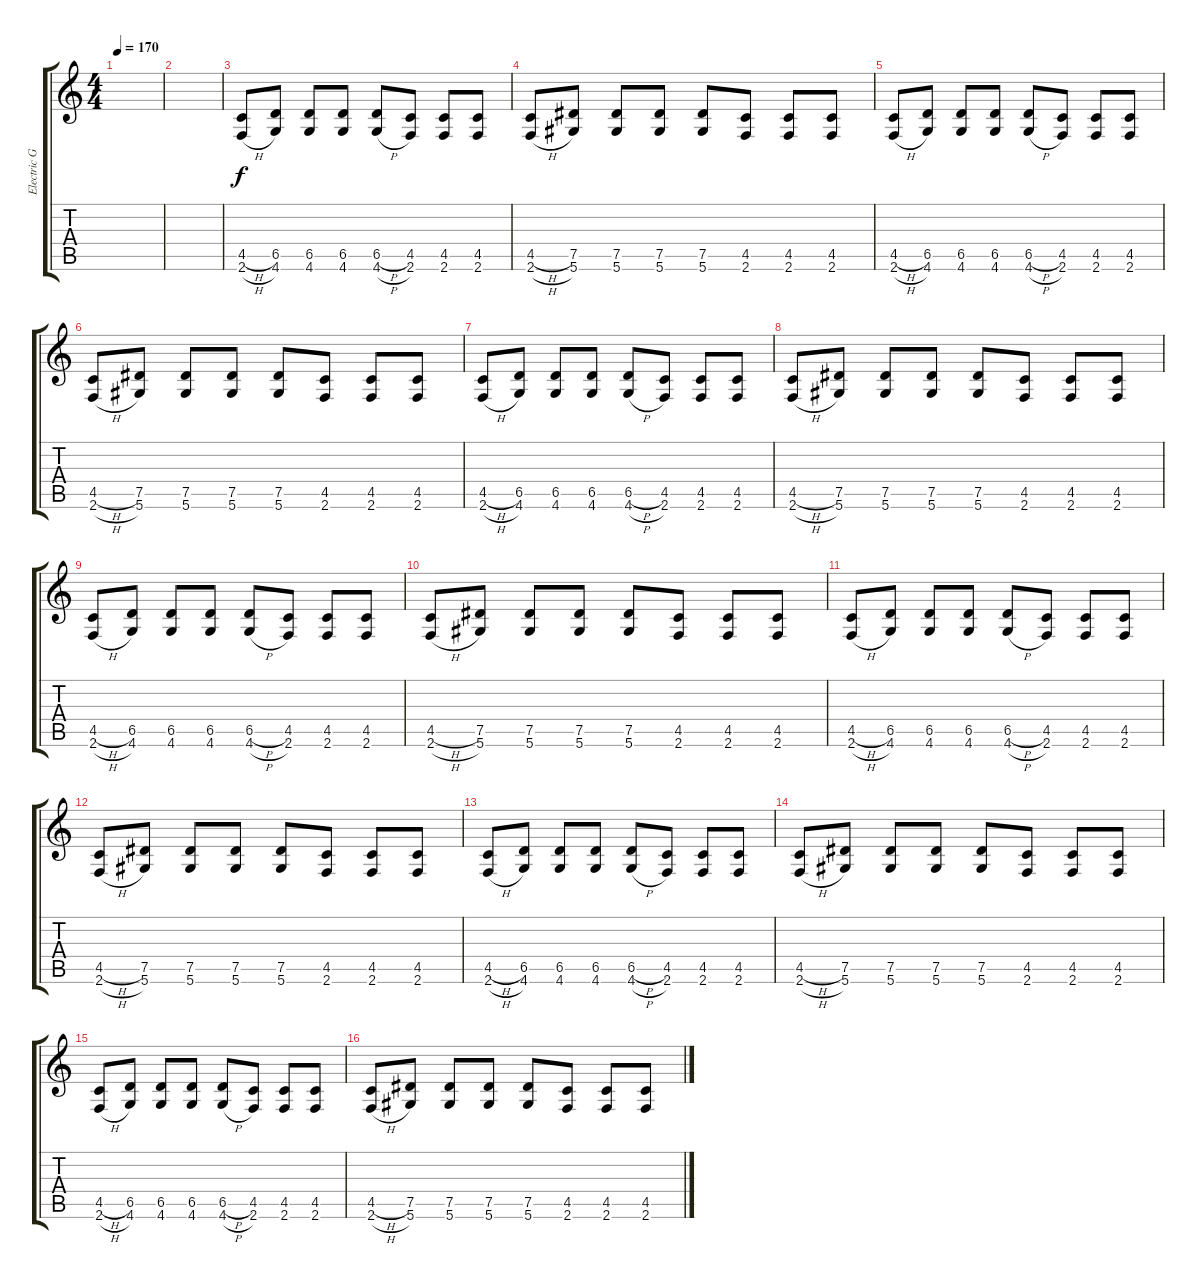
\track ("Electric Guitar" "Electric G") {instrument overdrivenguitar}
\staff {score tabs}
\tuning (Eb4 Bb3 Gb3 Db3 Ab2 Eb2) {hide}
\ts (4 4)
\tempo 170
\clef g2
\ks c
|
|
\section ("" "")
(4.5{h} 2.6{h}).8 (6.5 4.6).8 (6.5 4.6).8 (6.5 4.6).8 (6.5{h} 4.6{h}).8 (4.5 2.6).8 (4.5 2.6).8 (4.5 2.6).8 |
(4.5{h} 2.6{h}).8 (7.5 5.6).8 (7.5 5.6).8 (7.5 5.6).8 (7.5 5.6).8 (4.5 2.6).8 (4.5 2.6).8 (4.5 2.6).8 |
(4.5{h} 2.6{h}).8 (6.5 4.6).8 (6.5 4.6).8 (6.5 4.6).8 (6.5{h} 4.6{h}).8 (4.5 2.6).8 (4.5 2.6).8 (4.5 2.6).8 |
(4.5{h} 2.6{h}).8 (7.5 5.6).8 (7.5 5.6).8 (7.5 5.6).8 (7.5 5.6).8 (4.5 2.6).8 (4.5 2.6).8 (4.5 2.6).8 |
\section ("" "")
(4.5{h} 2.6{h}).8 (6.5 4.6).8 (6.5 4.6).8 (6.5 4.6).8 (6.5{h} 4.6{h}).8 (4.5 2.6).8 (4.5 2.6).8 (4.5 2.6).8 |
(4.5{h} 2.6{h}).8 (7.5 5.6).8 (7.5 5.6).8 (7.5 5.6).8 (7.5 5.6).8 (4.5 2.6).8 (4.5 2.6).8 (4.5 2.6).8 |
(4.5{h} 2.6{h}).8 (6.5 4.6).8 (6.5 4.6).8 (6.5 4.6).8 (6.5{h} 4.6{h}).8 (4.5 2.6).8 (4.5 2.6).8 (4.5 2.6).8 |
(4.5{h} 2.6{h}).8 (7.5 5.6).8 (7.5 5.6).8 (7.5 5.6).8 (7.5 5.6).8 (4.5 2.6).8 (4.5 2.6).8 (4.5 2.6).8 |
\section ("" "")
(4.5{h} 2.6{h}).8 (6.5 4.6).8 (6.5 4.6).8 (6.5 4.6).8 (6.5{h} 4.6{h}).8 (4.5 2.6).8 (4.5 2.6).8 (4.5 2.6).8 |
(4.5{h} 2.6{h}).8 (7.5 5.6).8 (7.5 5.6).8 (7.5 5.6).8 (7.5 5.6).8 (4.5 2.6).8 (4.5 2.6).8 (4.5 2.6).8 |
(4.5{h} 2.6{h}).8 (6.5 4.6).8 (6.5 4.6).8 (6.5 4.6).8 (6.5{h} 4.6{h}).8 (4.5 2.6).8 (4.5 2.6).8 (4.5 2.6).8 |
(4.5{h} 2.6{h}).8 (7.5 5.6).8 (7.5 5.6).8 (7.5 5.6).8 (7.5 5.6).8 (4.5 2.6).8 (4.5 2.6).8 (4.5 2.6).8 |
(4.5{h} 2.6{h}).8 (6.5 4.6).8 (6.5 4.6).8 (6.5 4.6).8 (6.5{h} 4.6{h}).8 (4.5 2.6).8 (4.5 2.6).8 (4.5 2.6).8 |
(4.5{h} 2.6{h}).8 (7.5 5.6).8 (7.5 5.6).8 (7.5 5.6).8 (7.5 5.6).8 (4.5 2.6).8 (4.5 2.6).8 (4.5 2.6).8
